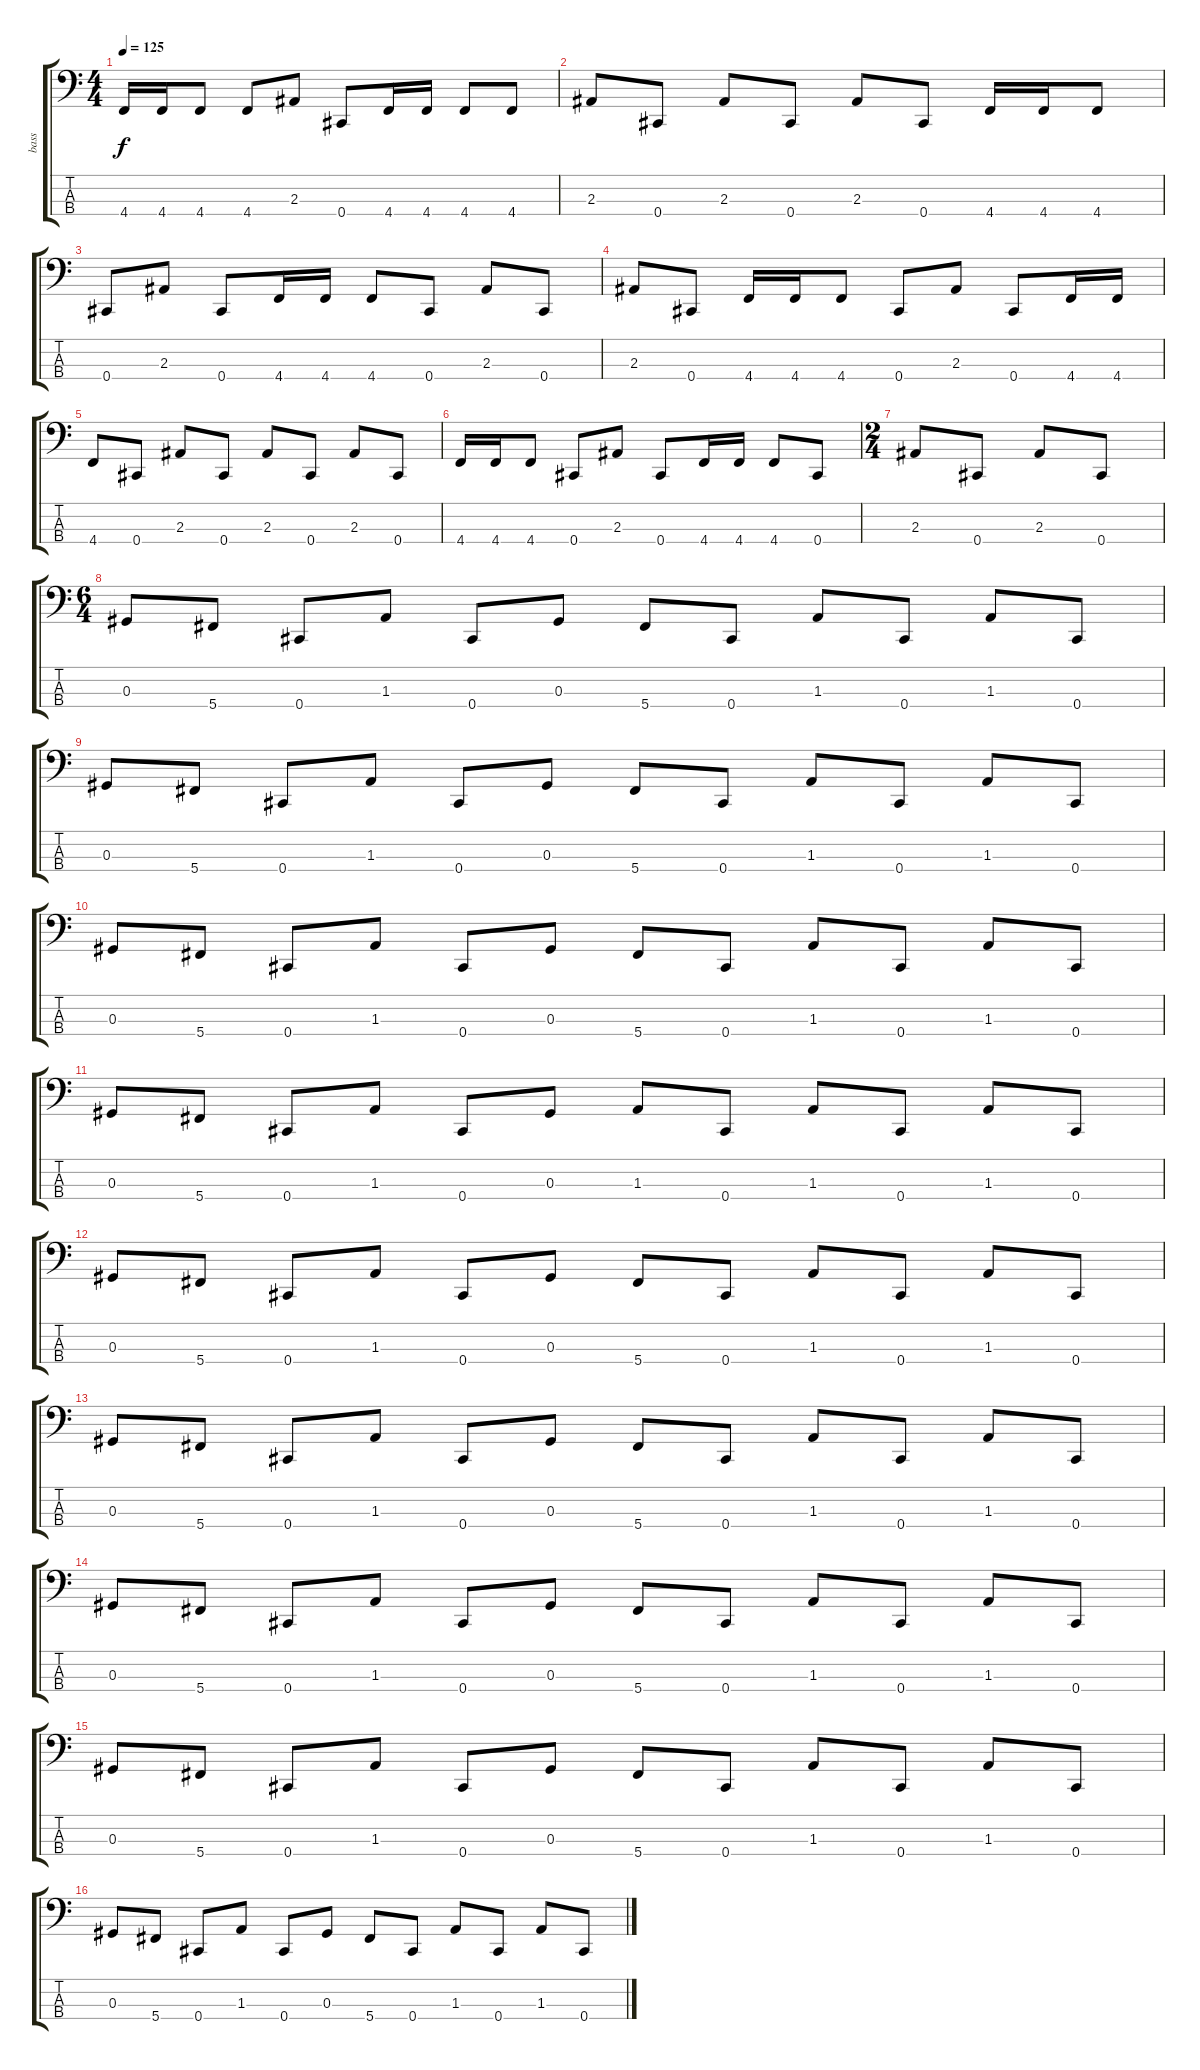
\track ("bass" "bass") {instrument electricbasspick}
\staff {score tabs}
\tuning (Gb2 Db2 Ab1 Db1) {hide}
\ts (4 4)
\tempo 125
\clef f4
\ks c
4.4.16{dy f instrument electricbasspick} 4.4.16 4.4.8 4.4.8 2.3.8 0.4.8 4.4.16 4.4.16 4.4.8 4.4.8 |
2.3.8 0.4.8 2.3.8 0.4.8 2.3.8 0.4.8 4.4.16 4.4.16 4.4.8 |
0.4.8 2.3.8 0.4.8 4.4.16 4.4.16 4.4.8 0.4.8 2.3.8 0.4.8 |
2.3.8 0.4.8 4.4.16 4.4.16 4.4.8 0.4.8 2.3.8 0.4.8 4.4.16 4.4.16 |
4.4.8 0.4.8 2.3.8 0.4.8 2.3.8 0.4.8 2.3.8 0.4.8 |
4.4.16 4.4.16 4.4.8 0.4.8 2.3.8 0.4.8 4.4.16 4.4.16 4.4.8 0.4.8 |
\ts (2 4)
2.3.8 0.4.8 2.3.8 0.4.8 |
\ts (6 4)
0.3.8 5.4.8 0.4.8 1.3.8 0.4.8 0.3.8 5.4.8 0.4.8 1.3.8 0.4.8 1.3.8 0.4.8 |
0.3.8 5.4.8 0.4.8 1.3.8 0.4.8 0.3.8 5.4.8 0.4.8 1.3.8 0.4.8 1.3.8 0.4.8 |
0.3.8 5.4.8 0.4.8 1.3.8 0.4.8 0.3.8 5.4.8 0.4.8 1.3.8 0.4.8 1.3.8 0.4.8 |
0.3.8 5.4.8 0.4.8 1.3.8 0.4.8 0.3.8 1.3.8 0.4.8 1.3.8 0.4.8 1.3.8 0.4.8 |
0.3.8 5.4.8 0.4.8 1.3.8 0.4.8 0.3.8 5.4.8 0.4.8 1.3.8 0.4.8 1.3.8 0.4.8 |
0.3.8 5.4.8 0.4.8 1.3.8 0.4.8 0.3.8 5.4.8 0.4.8 1.3.8 0.4.8 1.3.8 0.4.8 |
0.3.8 5.4.8 0.4.8 1.3.8 0.4.8 0.3.8 5.4.8 0.4.8 1.3.8 0.4.8 1.3.8 0.4.8 |
0.3.8 5.4.8 0.4.8 1.3.8 0.4.8 0.3.8 5.4.8 0.4.8 1.3.8 0.4.8 1.3.8 0.4.8 |
0.3.8 5.4.8 0.4.8 1.3.8 0.4.8 0.3.8 5.4.8 0.4.8 1.3.8 0.4.8 1.3.8 0.4.8
